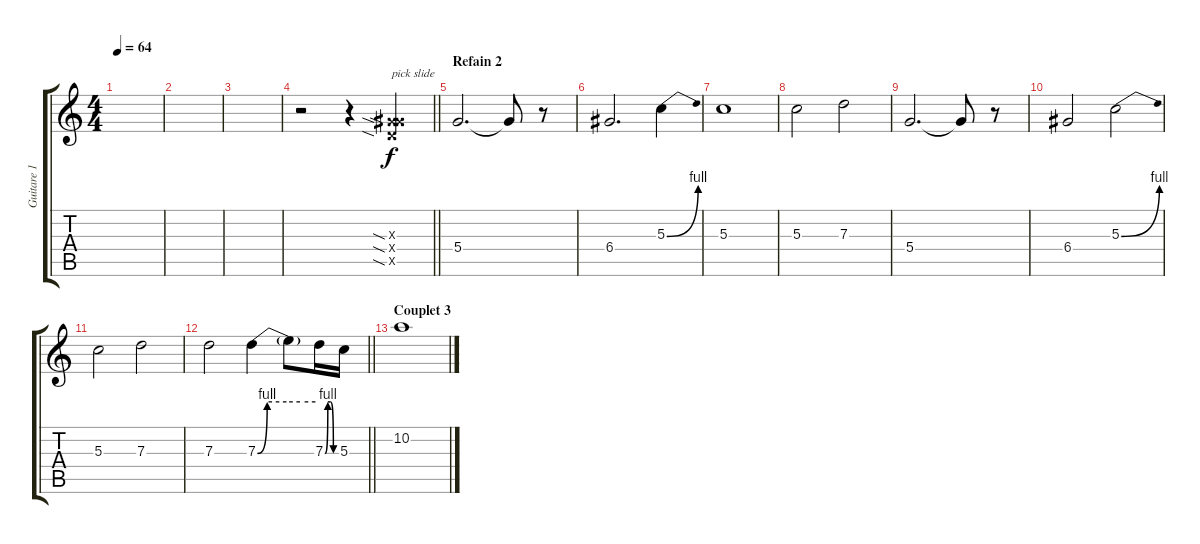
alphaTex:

\track ("Guitare 1" "Guitare 1") {instrument overdrivenguitar}
\staff {score tabs}
\tuning (E4 B3 G3 D3 A2 E2) {hide}
\ts (4 4)
\tempo 64
\clef g2
\ks c
|
|
|
\barLineRight lightlight
r.2 r.4 (0.3{sia x} 0.4{sia x} 11.5{sia x}).4{txt "pick slide"} |
\section ("" "Refain 2")
5.4.2{d} 5.4{t}.8 r.8 |
6.4.2{d} 5.3{be (bend 0 0 60 4)}.4 |
5.3.1 |
5.3.2 7.3.2 |
5.4.2{d} 5.4{t}.8 r.8 |
6.4.2 5.3{be (bend 0 0 60 4)}.2 |
5.3.2 7.3.2 |
\barLineRight lightlight
7.3.2 7.3{be (custom 0 0 10 4 30 4 44 4 60 4)}.4 7.3{t}.8 7.3{be (custom 0 0 15 4 30 4 45 0 60 0)}.16 5.3.16 |
\section ("" "Couplet 3")
10.2.1
